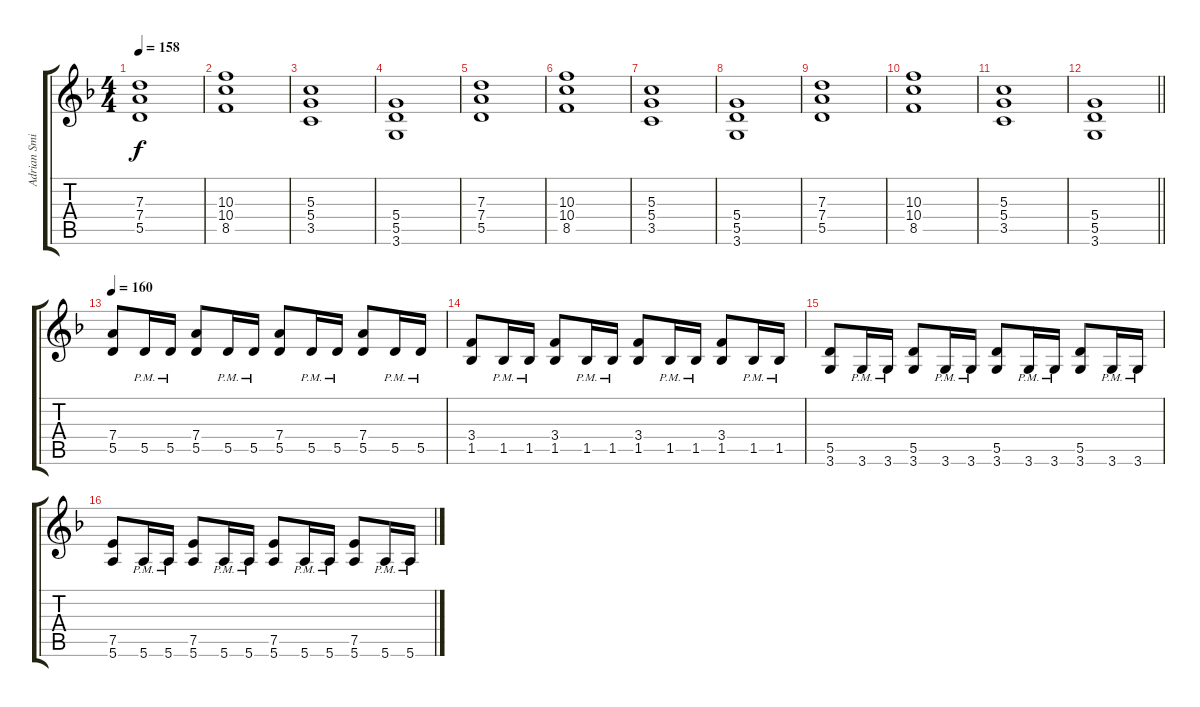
\track ("Adrian Smith" "Adrian Smi") {instrument acousticguitarsteel}
\staff {score tabs}
\tuning (E4 B3 G3 D3 A2 E2) {hide}
\ts (4 4)
\tempo 158
\clef g2
\ks f
(7.3 7.4 5.5).1{dy f} |
(10.3 10.4 8.5).1 |
(5.3 5.4 3.5).1 |
(5.4 5.5 3.6).1 |
(7.3 7.4 5.5).1 |
(10.3 10.4 8.5).1 |
(5.3 5.4 3.5).1 |
(5.4 5.5 3.6).1 |
(7.3 7.4 5.5).1 |
(10.3 10.4 8.5).1 |
(5.3 5.4 3.5).1 |
\barLineRight lightlight
(5.4 5.5 3.6).1 |
\tempo 160
(7.4 5.5).8 5.5{pm}.16 5.5{pm}.16 (7.4 5.5).8 5.5{pm}.16 5.5{pm}.16 (7.4 5.5).8 5.5{pm}.16 5.5{pm}.16 (7.4 5.5).8 5.5{pm}.16 5.5{pm}.16 |
(3.4 1.5).8 1.5{pm}.16 1.5{pm}.16 (3.4 1.5).8 1.5{pm}.16 1.5{pm}.16 (3.4 1.5).8 1.5{pm}.16 1.5{pm}.16 (3.4 1.5).8 1.5{pm}.16 1.5{pm}.16 |
(5.5 3.6).8 3.6{pm}.16 3.6{pm}.16 (5.5 3.6).8 3.6{pm}.16 3.6{pm}.16 (5.5 3.6).8 3.6{pm}.16 3.6{pm}.16 (5.5 3.6).8 3.6{pm}.16 3.6{pm}.16 |
(7.5 5.6).8 5.6{pm}.16 5.6{pm}.16 (7.5 5.6).8 5.6{pm}.16 5.6{pm}.16 (7.5 5.6).8 5.6{pm}.16 5.6{pm}.16 (7.5 5.6).8 5.6{pm}.16 5.6{pm}.16
